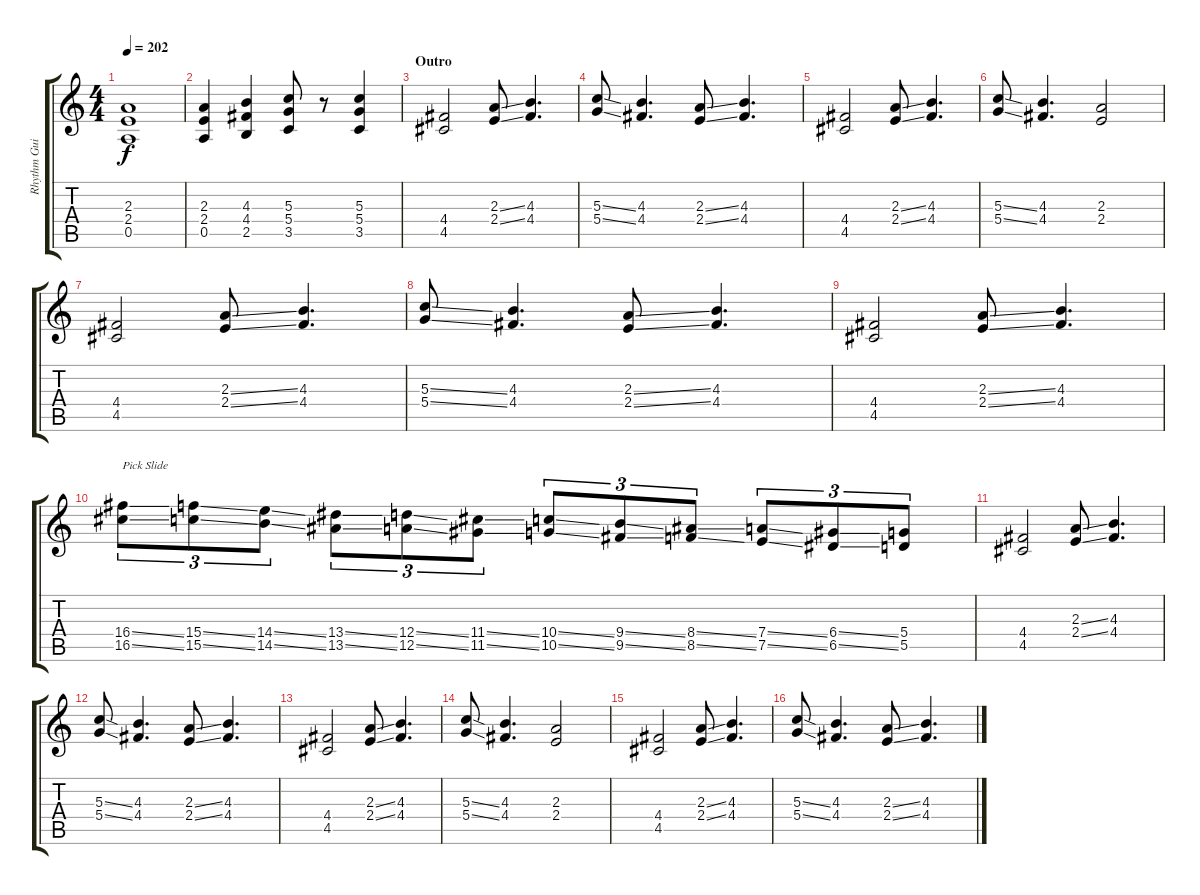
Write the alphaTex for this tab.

\track ("Rhythm Guitar" "Rhythm Gui") {instrument distortionguitar}
\staff {score tabs}
\tuning (E4 B3 G3 D3 A2 E2) {hide}
\ts (4 4)
\tempo 202
\clef g2
\ks c
(2.3{t} 2.4{t} 0.5{t}).1{dy f} |
(2.3 2.4 0.5).4 (4.3 4.4 2.5).4 (5.3 5.4 3.5).8 r.8 (5.3 5.4 3.5).4 |
\section ("" "Outro")
(4.4 4.5).2 (2.3{ss} 2.4{ss}).8 (4.3 4.4).4{d} |
(5.3{ss} 5.4{ss}).8 (4.3 4.4).4{d} (2.3{ss} 2.4{ss}).8 (4.3 4.4).4{d} |
(4.4 4.5).2 (2.3{ss} 2.4{ss}).8 (4.3 4.4).4{d} |
(5.3{ss} 5.4{ss}).8 (4.3 4.4).4{d} (2.3 2.4).2 |
(4.4 4.5).2 (2.3{ss} 2.4{ss}).8 (4.3 4.4).4{d} |
(5.3{ss} 5.4{ss}).8 (4.3 4.4).4{d} (2.3{ss} 2.4{ss}).8 (4.3 4.4).4{d} |
(4.4 4.5).2 (2.3{ss} 2.4{ss}).8 (4.3 4.4).4{d} |
(16.4{ss} 16.5{ss}).8{tu (3 2) txt "Pick Slide"} (15.4{ss} 15.5{ss}).8{tu (3 2)} (14.4{ss} 14.5{ss}).8{tu (3 2)} (13.4{ss} 13.5{ss}).8{tu (3 2)} (12.4{ss} 12.5{ss}).8{tu (3 2)} (11.4{ss} 11.5{ss}).8{tu (3 2)} (10.4{ss} 10.5{ss}).8{tu (3 2)} (9.4{ss} 9.5{ss}).8{tu (3 2)} (8.4{ss} 8.5{ss}).8{tu (3 2)} (7.4{ss} 7.5{ss}).8{tu (3 2)} (6.4{ss} 6.5{ss}).8{tu (3 2)} (5.4 5.5).8{tu (3 2)} |
(4.4 4.5).2 (2.3{ss} 2.4{ss}).8 (4.3 4.4).4{d} |
(5.3{ss} 5.4{ss}).8 (4.3 4.4).4{d} (2.3{ss} 2.4{ss}).8 (4.3 4.4).4{d} |
(4.4 4.5).2 (2.3{ss} 2.4{ss}).8 (4.3 4.4).4{d} |
(5.3{ss} 5.4{ss}).8 (4.3 4.4).4{d} (2.3 2.4).2 |
(4.4 4.5).2 (2.3{ss} 2.4{ss}).8 (4.3 4.4).4{d} |
(5.3{ss} 5.4{ss}).8 (4.3 4.4).4{d} (2.3{ss} 2.4{ss}).8 (4.3 4.4).4{d}
